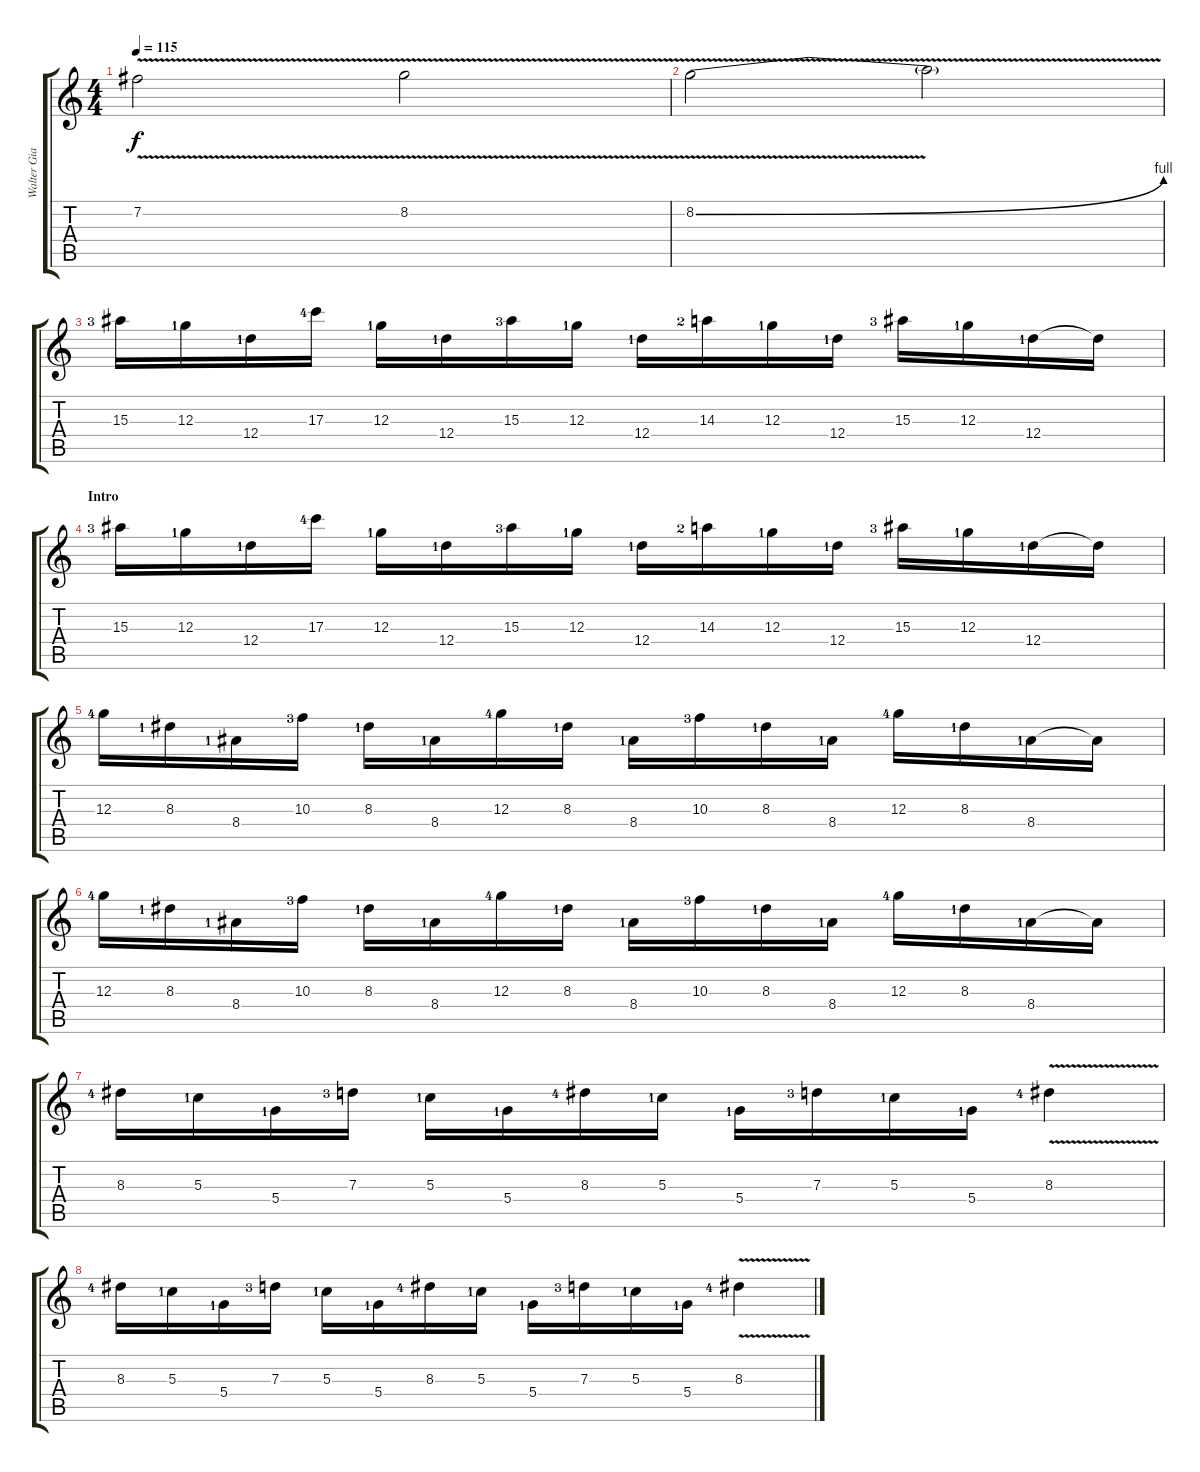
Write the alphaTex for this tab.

\track ("Walter Giardino" "Walter Gia") {instrument overdrivenguitar}
\staff {score tabs}
\tuning (E4 B3 G3 D3 A2 E2) {hide}
\ts (4 4)
\tempo 115
\clef g2
\ks c
7.2{v}.2{dy f volume 13} 8.2{v}.2 |
8.2{be (bend 0 0 60 4) v}.2 8.2{t}.2 |
15.3{lf 4}.16{volume 16} 12.3{lf 2}.16 12.4{lf 2}.16 17.3{lf 5}.16 12.3{lf 2}.16 12.4{lf 2}.16 15.3{lf 4}.16 12.3{lf 2}.16 12.4{lf 2}.16 14.3{lf 3}.16 12.3{lf 2}.16 12.4{lf 2}.16 15.3{lf 4}.16 12.3{lf 2}.16 12.4{lf 2}.16 12.4{t}.16 |
\section ("" "Intro")
15.3{lf 4}.16 12.3{lf 2}.16 12.4{lf 2}.16 17.3{lf 5}.16 12.3{lf 2}.16 12.4{lf 2}.16 15.3{lf 4}.16 12.3{lf 2}.16 12.4{lf 2}.16 14.3{lf 3}.16 12.3{lf 2}.16 12.4{lf 2}.16 15.3{lf 4}.16 12.3{lf 2}.16 12.4{lf 2}.16 12.4{t}.16 |
12.3{lf 5}.16 8.3{lf 2}.16 8.4{lf 2}.16 10.3{lf 4}.16 8.3{lf 2}.16 8.4{lf 2}.16 12.3{lf 5}.16 8.3{lf 2}.16 8.4{lf 2}.16 10.3{lf 4}.16 8.3{lf 2}.16 8.4{lf 2}.16 12.3{lf 5}.16 8.3{lf 2}.16 8.4{lf 2}.16 8.4{t}.16 |
12.3{lf 5}.16 8.3{lf 2}.16 8.4{lf 2}.16 10.3{lf 4}.16 8.3{lf 2}.16 8.4{lf 2}.16 12.3{lf 5}.16 8.3{lf 2}.16 8.4{lf 2}.16 10.3{lf 4}.16 8.3{lf 2}.16 8.4{lf 2}.16 12.3{lf 5}.16 8.3{lf 2}.16 8.4{lf 2}.16 8.4{t}.16 |
8.3{lf 5}.16 5.3{lf 2}.16 5.4{lf 2}.16 7.3{lf 4}.16 5.3{lf 2}.16 5.4{lf 2}.16 8.3{lf 5}.16 5.3{lf 2}.16 5.4{lf 2}.16 7.3{lf 4}.16 5.3{lf 2}.16 5.4{lf 2}.16 8.3{v lf 5}.4 |
8.3{lf 5}.16 5.3{lf 2}.16 5.4{lf 2}.16 7.3{lf 4}.16 5.3{lf 2}.16 5.4{lf 2}.16 8.3{lf 5}.16 5.3{lf 2}.16 5.4{lf 2}.16 7.3{lf 4}.16 5.3{lf 2}.16 5.4{lf 2}.16 8.3{v lf 5}.4
